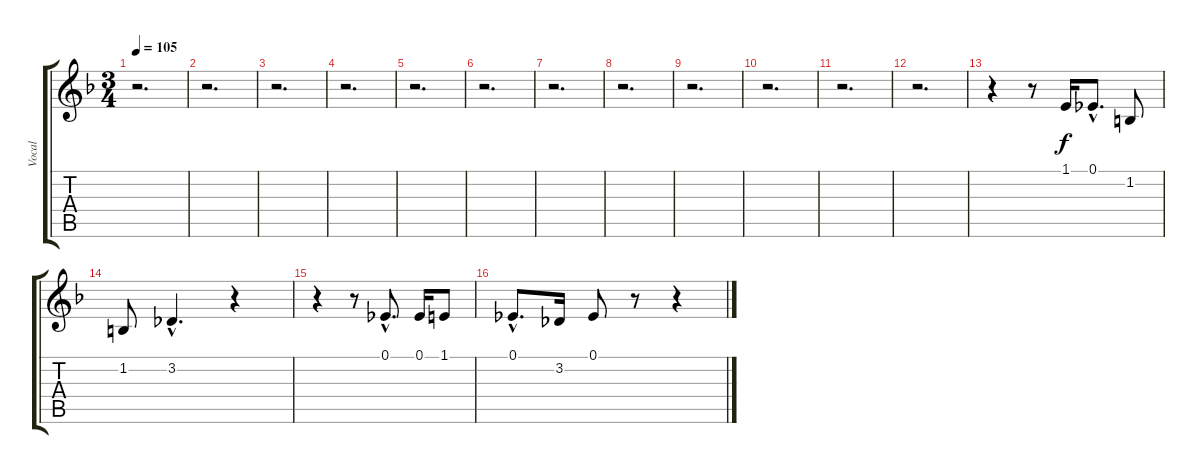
\track ("Vocal" "Vocal") {instrument stringensemble1}
\staff {score tabs}
\tuning (Eb4 Bb3 Gb3 Db3 Ab2 Eb2) {hide}
\ts (3 4)
\tempo 105
\clef g2
\ks f
r.2{d dy f} |
r.2{d} |
r.2{d} |
r.2{d} |
r.2{d} |
r.2{d} |
r.2{d} |
r.2{d} |
r.2{d} |
r.2{d} |
r.2{d} |
r.2{d} |
r.4 r.8 1.1.16 0.1{hac}.8{d} 1.2.8 |
1.2.8 3.2{hac}.4{d} r.4 |
r.4 r.8 0.1{hac}.8{d} 0.1.16 1.1.8 |
0.1{hac}.8{d} 3.2.16 0.1.8 r.8 r.4
